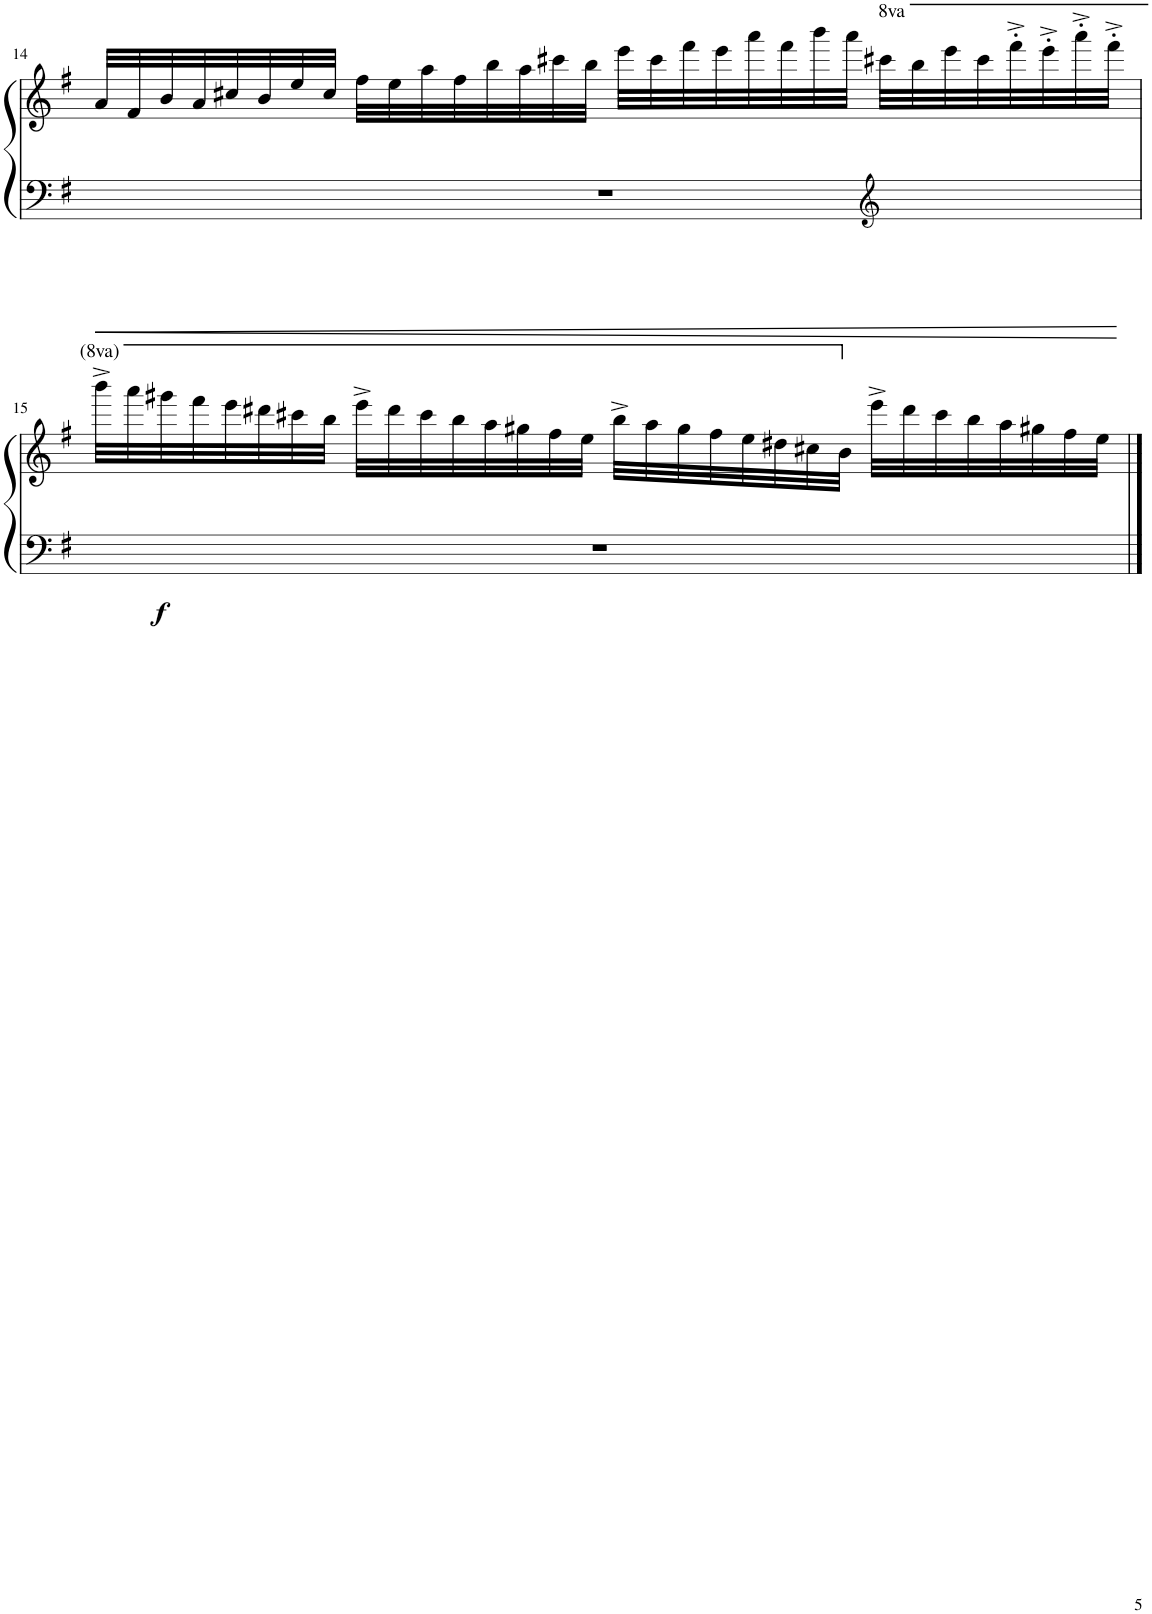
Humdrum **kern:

**kern	**kern	**dynam
*part1	*part1	*part1
*staff2	*staff1	*staff1/2
*I"Piano	*	*
*I'Pno	*	*
!!LO:PB:g=z
*clefF4	*clefG2	*
*k[f#]	*k[f#]	*
*M4/4	*M4/4	*
=14	=14	=14
1r	32a/LLL	.
.	32f#/	.
.	32b/	.
.	32a/	.
.	32cc#X/	.
.	32b/	.
.	32ee/	.
.	32cc#/JJJ	.
.	32ff#\LLL	.
.	32ee\	.
.	32aa\	.
.	32ff#\	.
.	32bb\	.
.	32aa\	.
.	32ccc#X\	.
.	32bb\JJJ	.
.	32eee\LLL	.
.	32ccc#\	.
.	32fff#\	.
.	32eee\	.
.	32aaa\	.
.	32fff#\	.
.	32bbb\	.
.	32aaa\JJJ	.
*clefG2	*	*
*	*8va	*
.	32cccc#X\LLL	.
.	32bbb\	.
.	32eeee\	.
.	32cccc#\	.
.	32ffff#'^\	.
.	32eeee'^\	.
.	32aaaa'^\	.
.	32ffff#'^\JJJ	.
!!LO:LB:g=z
=15	=15	=15
*clefF4	*	*
!	!	!LO:DY:b=2
1r	32bbbb^\LLL	f
.	32aaaa\	.
.	32gggg#X\	.
.	32ffff#\	.
.	32eeee\	.
.	32dddd#X\	.
.	32cccc#X\	.
.	32bbb\JJJ	.
.	32eeee^\LLL	.
.	32dddd#\	.
.	32cccc#\	.
.	32bbb\	.
.	32aaa\	.
.	32ggg#X\	.
.	32fff#\	.
.	32eee\JJJ	.
.	32bbb^\LLL	.
.	32aaa\	.
.	32ggg#\	.
.	32fff#\	.
.	32eee\	.
.	32ddd#X\	.
.	32ccc#X\	.
.	32bb\JJJ	.
*	*X8va	*
.	32eee^\LLL	.
.	32ddd#\	.
.	32ccc#\	.
.	32bb\	.
.	32aa\	.
.	32gg#X\	.
.	32ff#\	.
.	32ee\JJJ	.
==	==	==
*-	*-	*-
